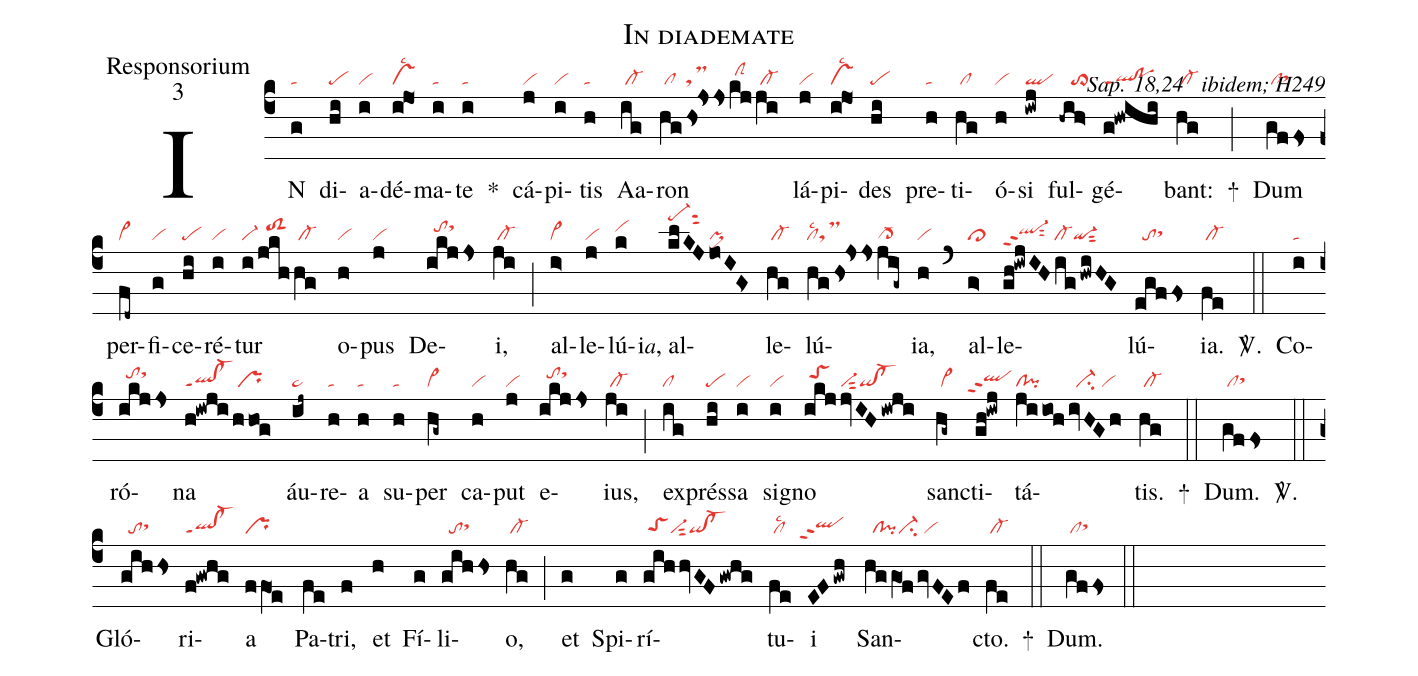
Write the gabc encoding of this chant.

name:In diademate;
office-part:Responsorium;
mode:3;
commentary:ꝶ Sap. 18,24 ꝟ ibidem; H249;
nabc-lines:1;
%%
(c4)
IN(g|ta) di(hi|pe)a(i|vi)dé(i!jo1|vslsc2)ma(i|ta)te(i|ta) *()
cá(j|vi)pi(i|vi)tis(h|ta) Aa(ig|/cl-)ron(hg|/cl|hs!jss|tsM|kj|/clShi|/ji|/cl-)
lá(j|vi)pi(i!jo1|vslsc2)des(hi|pe)
pre(h|ta)ti(hg|/cl)ó(h|vi)si(iwj|ql) ful(-hih>|///to>)gé(g!hwihi|ql!poppt1)bant:(hg|/cl-) +(;)
Dum(gffs|/clsthh) per(fd~|cl~)fi(g|vi)ce(hi|pe)ré(i|vi)tur(i|vi-|/jkh|//toS2hi|/hg|/cl-)
o(h|vi)pus(j|vi) De(ikjjs|//tohisthj)i,(ji|/cl-) (;)
al(i>|vi>)le(j|vi)lú-(k|vihi)i<e>a</e>, {a}l(klKJ|pe-hmsut2|joIG>|pi>)le(hg|/cl-)lú(hghs!jss|cllsc2tsM|jig~|cl->)ia,(h|vi) (`)
al(g>|cl>)le(gh!iwjIH|ql-hhppt2sut2|ighwiHG|cl-qi-sut2)lú(egffs|//tosthh)ia.(fe|/cl-) <sp>V/</sp>.(::)
Co(i|ta)ró(ikjjs|//tohisthj)na(h!iwji|ql!cl-ppt1|/hhog|/pr) áu(ij~|pe~)re(h|ta)a(h|ta) su(h|ta)per(hg~|cl~) ca(h|vi)put(j|vi) e(ikjjs|//tohisthj)ius,(ji|/cl-) (;)
ex(ig|cl)prés(hi|pe)sa(i|vi) si(i|vi)gno(ikj|/toShi|jvIHiwji|vi-sut2qi!cl-)
san(hg~|/cl~)cti(gh!iwj|``qlhhppt2)tá(ji/ioh|cl!pi|ivHGh|//ci-/vi)tis.(hg|/cl-) +(::)
Dum.(gffs|/clsthh) <sp>V/</sp>.(::)
Gló(gihhs|//tosthh)ri(f!gwhg|ql!cl-ppt1)a(ffO1e|pr) Pa(fe)tri,(f) et(h) Fí(g)li(gihhs|//tosthh)o,(hg|/cl-) (;)
et(g) Spi(g)rí(gihhvGFgwhg|/toShgvi-sut2qi!cl-)tu(fe|/cllsc2)i(EFgwh|``qlhhppt2) San(hg/gO1fgvFEf|//cl!pici-/vi)cto.(fe|/cl-) +(::)
Dum.(gffs|/clsthh) (::)
